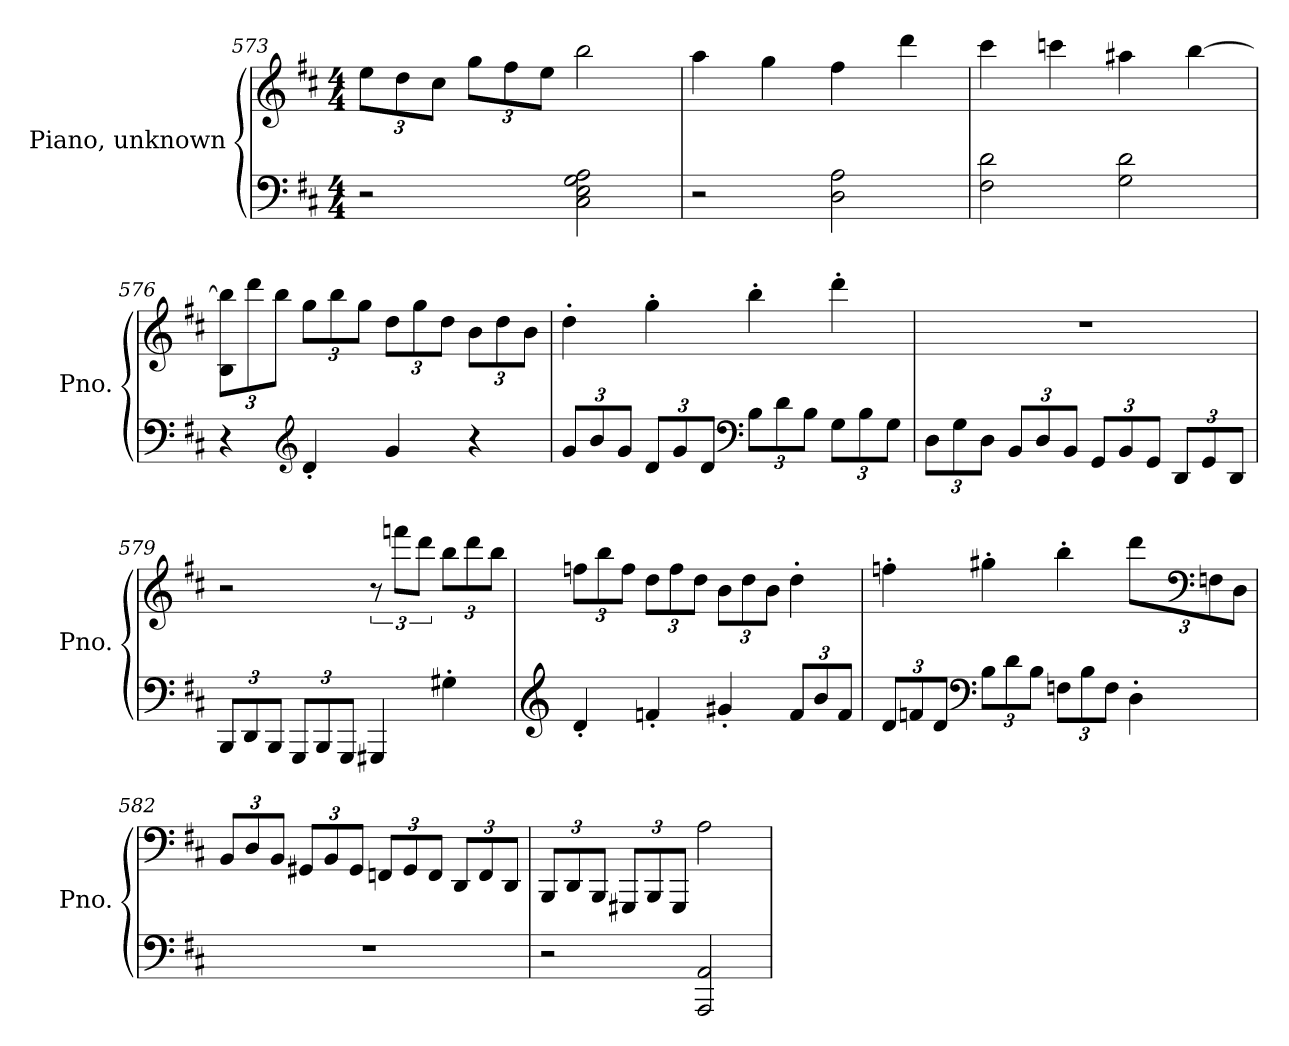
**kern	**kern
*part1	*part1
*staff2	*staff1
*I"Piano, unknown	*
*I'Pno.	*
*clefF4	*clefG2
*k[f#c#]	*k[f#c#]
*M4/4	*M4/4
*	*Xbrackettup
=573	=573
2r	12ee\L
.	12dd\
.	12cc#\J
.	12gg\L
.	12ff#\
.	12ee\J
2C#\ 2E\ 2G\ 2A\	2bb\
=574	=574
2r	4aa\
.	4gg\
2D\ 2A\	4ff#\
.	4ddd\
=575	=575
2F#\ 2d\	4ccc#\
.	4cccn\
2G\ 2d\	4aa#X\
.	[4bb\
!!LO:LB:g=z
=576	=576
4r	12B\ 12bb\]L
.	12ddd\
.	12bb\J
*clefG2	*
4d'/	12gg\L
.	12bb\
.	12gg\J
4g/	12dd\L
.	12gg\
.	12dd\J
4r	12b\L
.	12dd\
.	12b\J
=577	=577
*Xbrackettup	*
12g/L	4dd'\
12b/	.
12g/J	.
12d/L	4gg'\
12g/	.
12d/J	.
*clefF4	*
12B\L	4bb'\
12d\	.
12B\J	.
12G\L	4ddd'\
12B\	.
12G\J	.
=578	=578
12D\L	1r
12G\	.
12D\J	.
12BB/L	.
12D/	.
12BB/J	.
12GG/L	.
12BB/	.
12GG/J	.
12DD/L	.
12GG/	.
12DD/J	.
!!LO:LB:g=z
=579	=579
12BBB/L	2r
12DD/	.
12BBB/J	.
12GGG/L	.
12BBB/	.
12GGG/J	.
*	*brackettup
4GGG#X/	12r
.	12fffn\L
.	12ddd\J
*	*Xbrackettup
4G#X'\	12bb\L
.	12ddd\
.	12bb\J
=580	=580
*clefG2	*
4d'/	12ffn\L
.	12bb\
.	12ff\J
4fn'/	12dd\L
.	12ff\
.	12dd\J
4g#X'/	12b\L
.	12dd\
.	12b\J
12f/L	4dd'\
12b/	.
12f/J	.
!!LO:LB:g=z
=581	=581
12d/L	4ffn'\
12fn/	.
12d/J	.
*clefF4	*
12B\L	4gg#X'\
12d\	.
12B\J	.
12Fn\L	4bb'\
12B\	.
12F\J	.
4D'\	12ddd\L
*	*clefF4
.	12Fn\
.	12D\J
=582	=582
1r	12BB/L
.	12D/
.	12BB/J
.	12GG#X/L
.	12BB/
.	12GG#/J
.	12FFn/L
.	12GG#/
.	12FF/J
.	12DD/L
.	12FF/
.	12DD/J
=583	=583
2r	12BBB/L
.	12DD/
.	12BBB/J
.	12GGG#X/L
.	12BBB/
.	12GGG#/J
2AAA/ 2AA/	2A\
=	=
*-	*-
